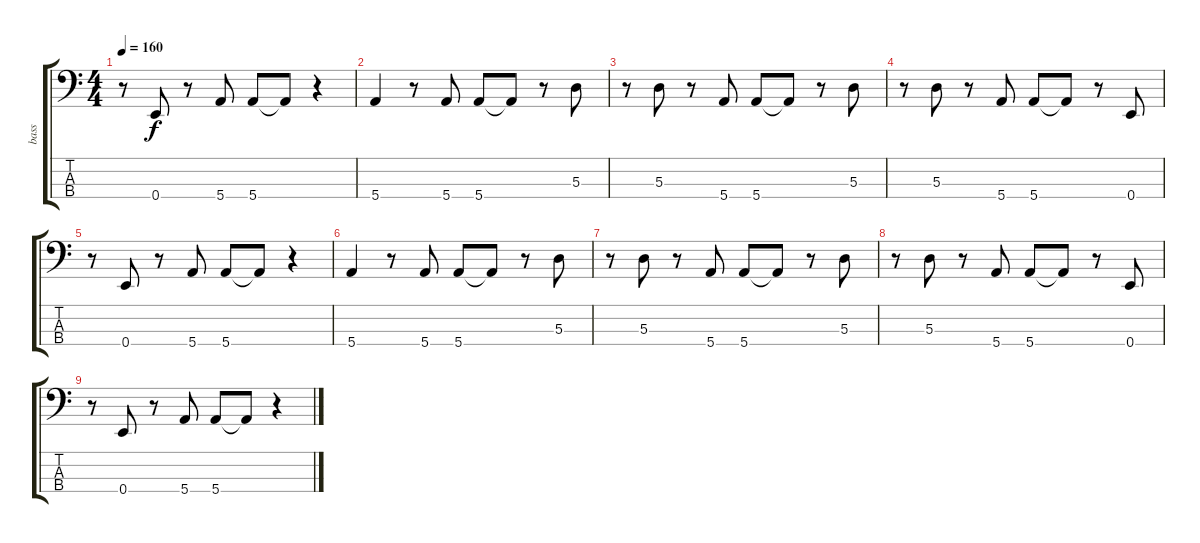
\track ("bass" "bass") {instrument electricbasspick}
\staff {score tabs}
\tuning (G2 D2 A1 E1) {hide}
\ts (4 4)
\tempo 160
\clef f4
\ks c
r.8{dy f} 0.4.8 r.8 5.4.8 5.4.8 5.4{t}.8 r.4 |
5.4.4 r.8 5.4.8 5.4.8 5.4{t}.8 r.8 5.3.8 |
r.8 5.3.8 r.8 5.4.8 5.4.8 5.4{t}.8 r.8 5.3.8 |
r.8 5.3.8 r.8 5.4.8 5.4.8 5.4{t}.8 r.8 0.4.8 |
r.8 0.4.8 r.8 5.4.8 5.4.8 5.4{t}.8 r.4 |
5.4.4 r.8 5.4.8 5.4.8 5.4{t}.8 r.8 5.3.8 |
r.8 5.3.8 r.8 5.4.8 5.4.8 5.4{t}.8 r.8 5.3.8 |
r.8 5.3.8 r.8 5.4.8 5.4.8 5.4{t}.8 r.8 0.4.8 |
r.8 0.4.8 r.8 5.4.8 5.4.8 5.4{t}.8 r.4
